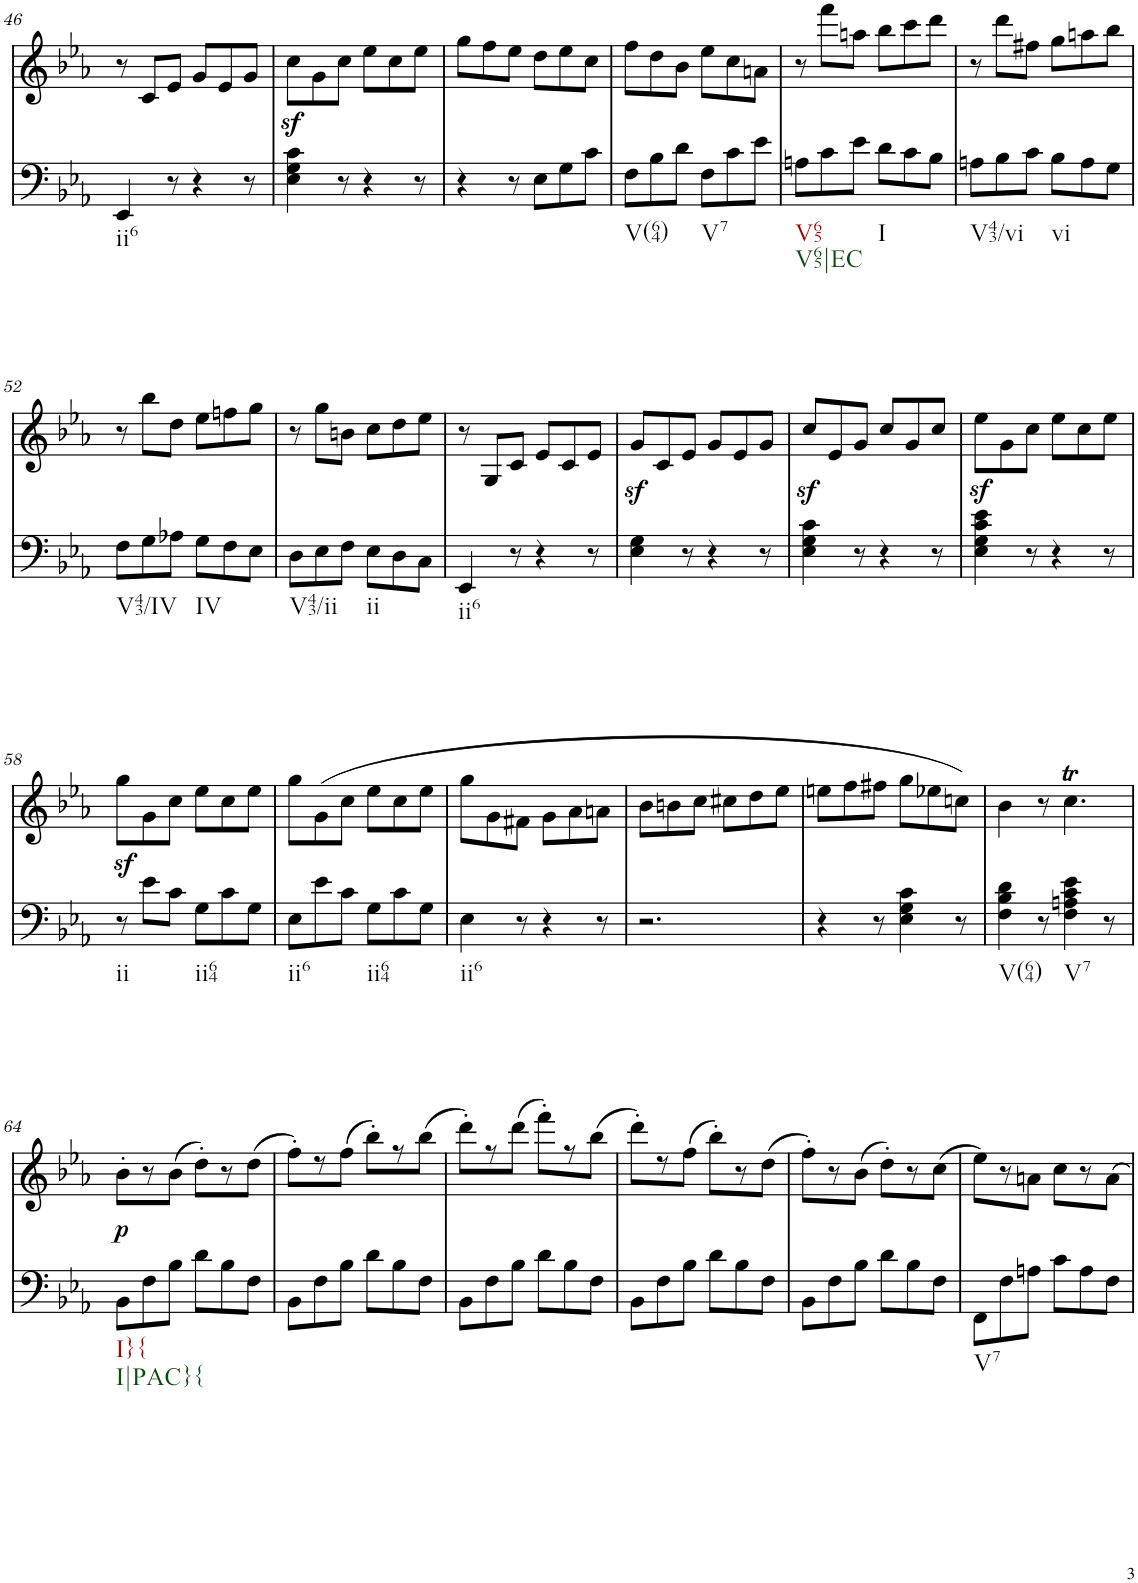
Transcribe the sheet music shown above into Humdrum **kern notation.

**kern	**kern	**text	**dynam
*part2	*part1	*part1	*part1
*staff2	*staff1	*staff1	*staff1
*I"piano	*I"piano	*	*
*I'Pno	*I'Pno	*	*
!!LO:PB:g=z
*clefF4	*clefG2	*	*
*k[b-e-a-]	*k[b-e-a-]	*	*
*E-:	*E-:	*	*
*M6/8	*M6/8	*	*
=46	=46	=46	=46
!LO:TX:b:t=ii6	!	!	!
4EE-/	8r	.	.
.	8c/L	.	.
8r	8e-/J	.	.
4r	8g/L	.	.
.	8e-/	.	.
8r	8g/J	.	.
=47	=47	=47	=47
4E-\ 4G\ 4c\	8ccz<\L	.	.
.	8g\	.	.
8r	8cc\J	.	.
4r	8ee-\L	.	.
.	8cc\	.	.
8r	8ee-\J	.	.
=48	=48	=48	=48
4r	8gg\L	.	.
.	8ff\	.	.
8r	8ee-\J	.	.
8E-\L	8dd\L	.	.
8G\	8ee-\	.	.
8c\J	8cc\J	.	.
=49	=49	=49	=49
!LO:TX:b:t=V(64)	!	!	!
8F\L	8ff\L	.	.
8B-\	8dd\	.	.
8d\J	8b-\J	.	.
!LO:TX:b:t=V7	!	!	!
8F\L	8ee-\L	.	.
8c\	8cc\	.	.
8e-\J	8an\J	.	.
=50	=50	=50	=50
!LO:TX:b:t=V65	!	!	!
!LO:TX:b:t=V65|EC	!	!	!
8An\L	8r	.	.
8c\	8fff\L	.	.
8e-\J	8aan\J	.	.
!LO:TX:b:t=I	!	!	!
8d\L	8bb-\L	.	.
8c\	8ccc\	.	.
8B-\J	8ddd\J	.	.
=51	=51	=51	=51
!LO:TX:b:t=V43/vi	!	!	!
8An\L	8r	.	.
8B-\	8ddd\L	.	.
8c\J	8ff#X\J	.	.
!LO:TX:b:t=vi	!	!	!
8B-\L	8gg\L	.	.
8A\	8aan\	.	.
8G\J	8bb-\J	.	.
!!LO:LB:g=z
=52	=52	=52	=52
!LO:TX:b:t=V43/IV	!	!	!
8F\L	8r	.	.
8G\	8bb-\L	.	.
8A-X\J	8dd\J	.	.
!LO:TX:b:t=IV	!	!	!
8G\L	8ee-\L	.	.
8F\	8ffn\	.	.
8E-\J	8gg\J	.	.
=53	=53	=53	=53
!LO:TX:b:t=V43/ii	!	!	!
8D\L	8r	.	.
8E-\	8gg\L	.	.
8F\J	8bn\J	.	.
!LO:TX:b:t=ii	!	!	!
8E-\L	8cc\L	.	.
8D\	8dd\	.	.
8C\J	8ee-\J	.	.
=54	=54	=54	=54
!LO:TX:b:t=ii6	!	!	!
4EE-/	8r	.	.
.	8G/L	.	.
8r	8c/J	.	.
4r	8e-/L	.	.
.	8c/	.	.
8r	8e-/J	.	.
=55	=55	=55	=55
4E-\ 4G\	8gz</L	.	.
.	8c/	.	.
8r	8e-/J	.	.
4r	8g/L	.	.
.	8e-/	.	.
8r	8g/J	.	.
=56	=56	=56	=56
4E-\ 4G\ 4c\	8ccz</L	.	.
.	8e-/	.	.
8r	8g/J	.	.
4r	8cc/L	.	.
.	8g/	.	.
8r	8cc/J	.	.
=57	=57	=57	=57
4E-\z> 4G\z> 4c\z> 4e-\z>	8ee-\L	.	.
.	8g\	.	.
8r	8cc\J	.	.
4r	8ee-\L	.	.
.	8cc\	.	.
8r	8ee-\J	.	.
!!LO:LB:g=z
=58	=58	=58	=58
!LO:TX:b:t=ii	!	!	!
8r	8ggz<\L	.	.
8e-\L	8g\	.	.
8c\J	8cc\J	.	.
!LO:TX:b:t=ii64	!	!	!
8G\L	8ee-\L	.	.
8c\	8cc\	.	.
8G\J	8ee-\J	.	.
=59	=59	=59	=59
!LO:TX:b:t=ii6	!	!	!
8E-\L	8gg\L	.	.
8e-\	(8g\	.	.
8c\J	8cc\J	.	.
!LO:TX:b:t=ii64	!	!	!
8G\L	8ee-\L	.	.
8c\	8cc\	.	.
8G\J	8ee-\J	.	.
=60	=60	=60	=60
!LO:TX:b:t=ii6	!	!	!
4E-\	8gg\L	.	.
.	8g\	.	.
8r	8f#X\J	.	.
4r	8g\L	.	.
.	8a-\	.	.
8r	8an\J	.	.
=61	=61	=61	=61
2.r	8b-\L	.	.
.	8bn\	.	.
.	8cc\J	.	.
.	8cc#X\L	.	.
.	8dd\	.	.
.	8ee-\J	.	.
=62	=62	=62	=62
4r	8een\L	.	.
.	8ff\	.	.
8r	8ff#X\J	.	.
4E-\ 4G\ 4c\	8gg\L	.	.
.	8ee-X\	.	.
8r	8ccn\J)	.	.
=63	=63	=63	=63
!LO:TX:b:t=V(64)	!	!	!
4F\ 4B-\ 4d\	4b-\	.	.
8r	8r	.	.
!LO:TX:b:t=V7	!	!	!
4F\ 4An\ 4c\ 4e-\	4.ccT\	.	.
8r	.	.	.
!!LO:LB:g=z
=64	=64	=64	=64
!LO:TX:b:t=I}{	!	!	!
!LO:TX:b:t=I|PAC}{	!	!	!
!	!	!LO:LY:b	!LO:DY:b
8BB-\L	8b-'\L	p	p
8F\	8r	.	.
8B-\J	(8b-\J	.	.
8d\L	8dd'\L)	.	.
8B-\	8r	.	.
8F\J	(8dd\J	.	.
=65	=65	=65	=65
8BB-\L	8ff'\L)	.	.
8F\	8r	.	.
8B-\J	(8ff\J	.	.
8d\L	8bb-'\L)	.	.
8B-\	8r	.	.
8F\J	(8bb-\J	.	.
=66	=66	=66	=66
8BB-\L	8ddd'\L)	.	.
8F\	8r	.	.
8B-\J	(8ddd\J	.	.
8d\L	8fff'\L)	.	.
8B-\	8r	.	.
8F\J	(8bb-\J	.	.
=67	=67	=67	=67
8BB-\L	8ddd'\L)	.	.
8F\	8r	.	.
8B-\J	(8ff\J	.	.
8d\L	8bb-'\L)	.	.
8B-\	8r	.	.
8F\J	(8dd\J	.	.
=68	=68	=68	=68
8BB-\L	8ff'\L)	.	.
8F\	8r	.	.
8B-\J	(8b-\J	.	.
8d\L	8dd'\L)	.	.
8B-\	8r	.	.
8F\J	(8cc\J	.	.
=69	=69	=69	=69
!LO:TX:b:t=V7	!	!	!
8FF\L	8ee-\L)	.	.
8F\	8r	.	.
8An\J	8an\J	.	.
8c\L	8cc\L	.	.
8A\	8r	.	.
8F\J	8a\J	.	.
=	=	=	=
*-	*-	*-	*-
